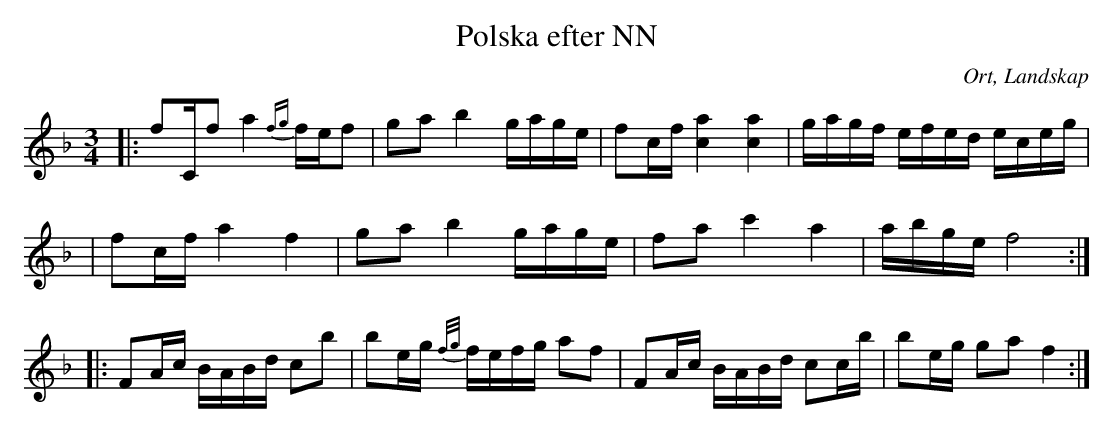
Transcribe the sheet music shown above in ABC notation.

X:1
T:Polska efter NN
O:Ort, Landskap
M:3/4
L:1/8
K:F
|:fC/f / a2 {fg}f/e/f|ga b2 g/a/g/e/|fc/f/ [c2a2] [c2a2]|g/a/g/f/ e/f/e/d/ e/c/e/g/|
|fc/f/ a2 f2|ga b2 g/a/g/e/|fa c'2 a2| a/b/g/e/ f4:|
|:FA/c/ B/A/B/d/ cb|be/g/ {f/g/}f/e/f/g/ af|FA/c/ B/A/B/d/ cc/b/|be/g/ ga f2:|
